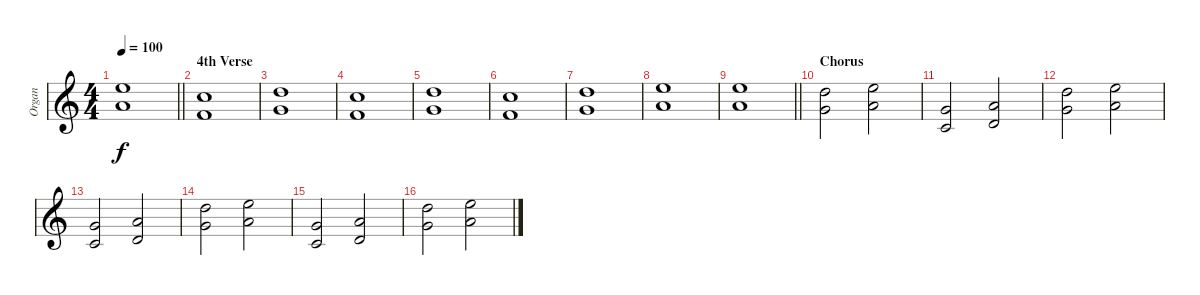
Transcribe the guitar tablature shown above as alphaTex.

\track ("Organ" "Organ") {instrument rockorgan}
\staff {score}
\tuning (E4 B3 G3 D3 A2 E2) {hide}
\ts (4 4)
\tempo 100
\clef g2
\barLineRight lightlight
\ks c
(12.1 10.2).1{dy f} |
\section ("" "4th Verse")
(8.1 10.3).1 |
(10.1 8.2).1 |
(8.1 10.3).1 |
(10.1 8.2).1 |
(8.1 10.3).1 |
(10.1 8.2).1 |
(12.1 10.2).1 |
\barLineRight lightlight
(12.1 10.2).1 |
\section ("" "Chorus")
(10.1 12.3).2 (12.1 10.2).2 |
(12.3 10.4).2 (10.2 12.4).2 |
(10.1 12.3).2 (12.1 10.2).2 |
(12.3 10.4).2 (10.2 12.4).2 |
(10.1 12.3).2 (12.1 10.2).2 |
(12.3 10.4).2 (10.2 12.4).2 |
(10.1 12.3).2 (12.1 10.2).2
